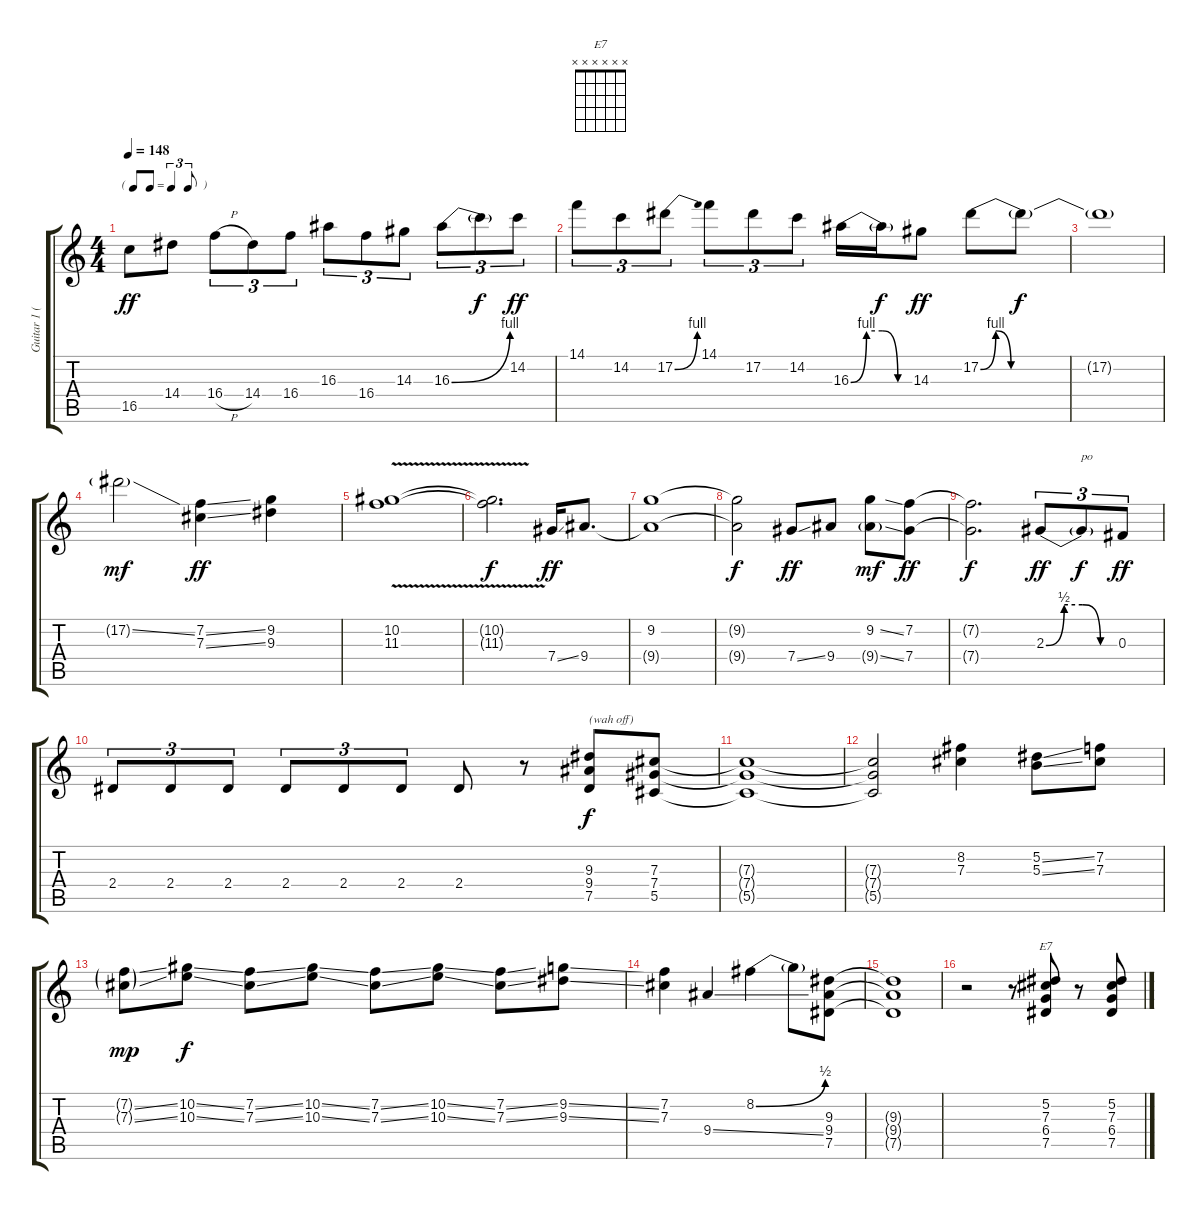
\track ("Guitar 1 (Slash)" "Guitar 1 (") {instrument overdrivenguitar}
\staff {score tabs}
\tuning (Eb4 Bb3 Gb3 Db3 Ab2 Eb2) {hide}
\chord ("E7" x x x x x x)
\ts (4 4)
\tf triplet8th
\tempo 148
\clef g2
\ks c
16.5.8{dy ff} 14.4.8 16.4{h}.8{tu (3 2)} 14.4.8{tu (3 2)} 16.4.8{tu (3 2)} 16.3.8{tu (3 2)} 16.4.8{tu (3 2)} 14.3.8{tu (3 2)} 16.3{be (bend 0 0 60 4)}.8{tu (3 2)} 16.3{t}.8{tu (3 2) dy f} 14.2.8{tu (3 2) dy ff} |
14.1.8{tu (3 2)} 14.2.8{tu (3 2)} 17.2{be (bend 0 0 60 4)}.8{tu (3 2)} 14.1.8{tu (3 2)} 17.2.8{tu (3 2)} 14.2.8{tu (3 2)} 16.3{be (custom 0 0 15 4 30 4 45 0 60 0)}.16 16.3{t}.16{dy f} 14.3.8{dy ff} 17.2{be (custom 0 0 5 4 10 0 45 0 60 0)}.8 17.2{t}.8{dy f} |
17.2{t}.1 |
17.2{ss g}.2{dy mf} (7.2{ss} 7.3{ss}).4{dy ff} (9.2 9.3).4 |
(10.2{v} 11.3{v}).1 |
(10.2{t} 11.3{t}).2{d dy f} 7.4{ss}.16{dy ff} 9.4.8{d} |
(9.2 9.4{t}).1 |
(9.2{t} 9.4{t}).2{dy f} 7.4{ss}.8{dy ff} 9.4.8 (9.2{ss} 9.4{ss g}).8{dy mf} (7.2 7.4).8{dy ff} |
(7.2{t} 7.4{t}).2{d dy f} 2.3{be (custom 0 0 15 2 30 2 45 0 60 0)}.8{tu (3 2) dy ff} 2.3{t}.8{tu (3 2) txt "po" dy f} 0.3.8{tu (3 2) dy ff} |
2.4.8{tu (3 2)} 2.4.8{tu (3 2)} 2.4.8{tu (3 2)} 2.4.8{tu (3 2)} 2.4.8{tu (3 2)} 2.4.8{tu (3 2)} 2.4.8 r.8 (9.3 9.4 7.5).8{txt "(wah off)" dy f} (7.3 7.4 5.5).8 |
(7.3{t} 7.4{t} 5.5{t}).1 |
(7.3{t} 7.4{t} 5.5{t}).2 (8.2 7.3).4 (5.2{ss} 5.3{ss}).8 (7.2 7.3).8 |
(7.2{ss g} 7.3{ss g}).8{dy mp} (10.2{ss} 10.3{ss}).8{dy f} (7.2{ss} 7.3{ss}).8 (10.2{ss} 10.3{ss}).8 (7.2{ss} 7.3{ss}).8 (10.2{ss} 10.3{ss}).8 (7.2{ss} 7.3{ss}).8 (9.2{ss} 9.3{ss}).8 |
(7.2 7.3).4 9.4{ss}.4 8.2{be (bend 0 0 60 2)}.4 8.2{t}.8 (9.3 9.4 7.5).8 |
(9.3{t} 9.4{t} 7.5{t}).1 |
r.2 r.8 (5.2 7.3 6.4 7.5).8{ch "E7"} r.8 (5.2 7.3 6.4 7.5).8
